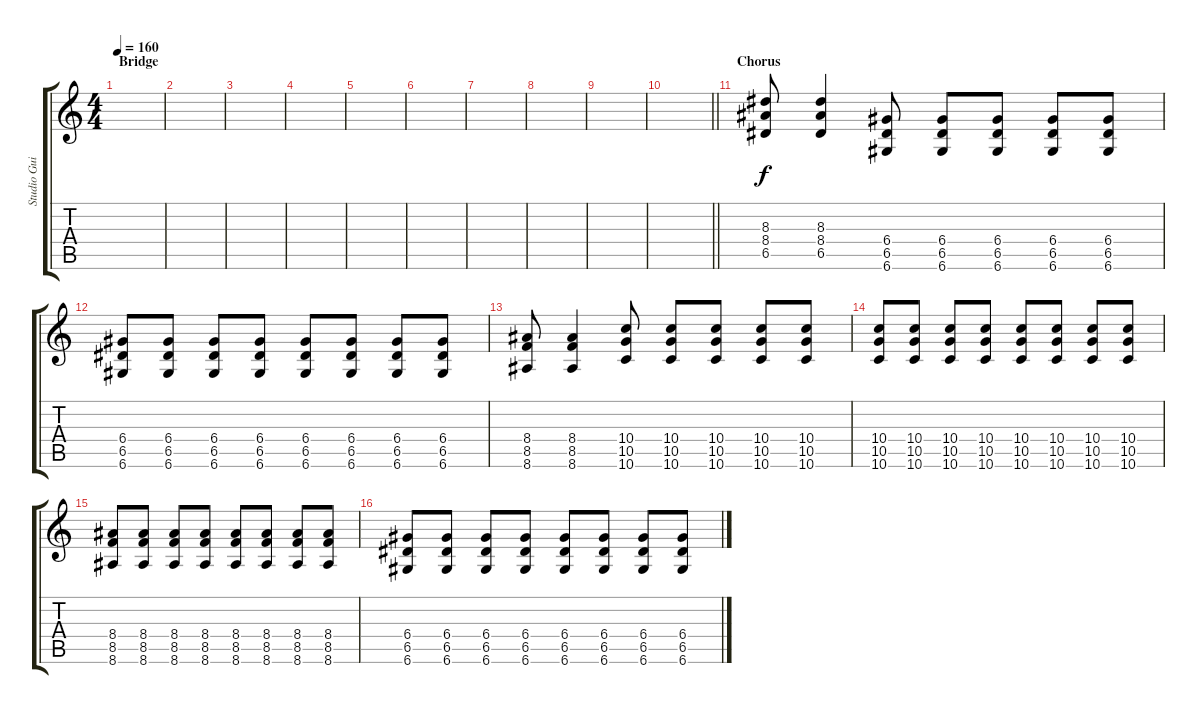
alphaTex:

\track ("Studio Guitar" "Studio Gui") {instrument overdrivenguitar}
\staff {score tabs}
\tuning (E4 B3 G3 D3 A2 D2) {hide}
\ts (4 4)
\section ("" "Bridge")
\tempo 160
\clef g2
\ks c
|
|
|
|
|
|
|
|
|
\barLineRight lightlight
|
\section ("" "Chorus")
(8.3 8.4 6.5).8{volume 14} (8.3 8.4 6.5).4 (6.4 6.5 6.6).8 (6.4 6.5 6.6).8 (6.4 6.5 6.6).8 (6.4 6.5 6.6).8 (6.4 6.5 6.6).8 |
(6.4 6.5 6.6).8 (6.4 6.5 6.6).8 (6.4 6.5 6.6).8 (6.4 6.5 6.6).8 (6.4 6.5 6.6).8 (6.4 6.5 6.6).8 (6.4 6.5 6.6).8 (6.4 6.5 6.6).8 |
(8.4 8.5 8.6).8 (8.4 8.5 8.6).4 (10.4 10.5 10.6).8 (10.4 10.5 10.6).8 (10.4 10.5 10.6).8 (10.4 10.5 10.6).8 (10.4 10.5 10.6).8 |
(10.4 10.5 10.6).8 (10.4 10.5 10.6).8 (10.4 10.5 10.6).8 (10.4 10.5 10.6).8 (10.4 10.5 10.6).8 (10.4 10.5 10.6).8 (10.4 10.5 10.6).8 (10.4 10.5 10.6).8 |
(8.4 8.5 8.6).8 (8.4 8.5 8.6).8 (8.4 8.5 8.6).8 (8.4 8.5 8.6).8 (8.4 8.5 8.6).8 (8.4 8.5 8.6).8 (8.4 8.5 8.6).8 (8.4 8.5 8.6).8 |
(6.4 6.5 6.6).8 (6.4 6.5 6.6).8 (6.4 6.5 6.6).8 (6.4 6.5 6.6).8 (6.4 6.5 6.6).8 (6.4 6.5 6.6).8 (6.4 6.5 6.6).8 (6.4 6.5 6.6).8
